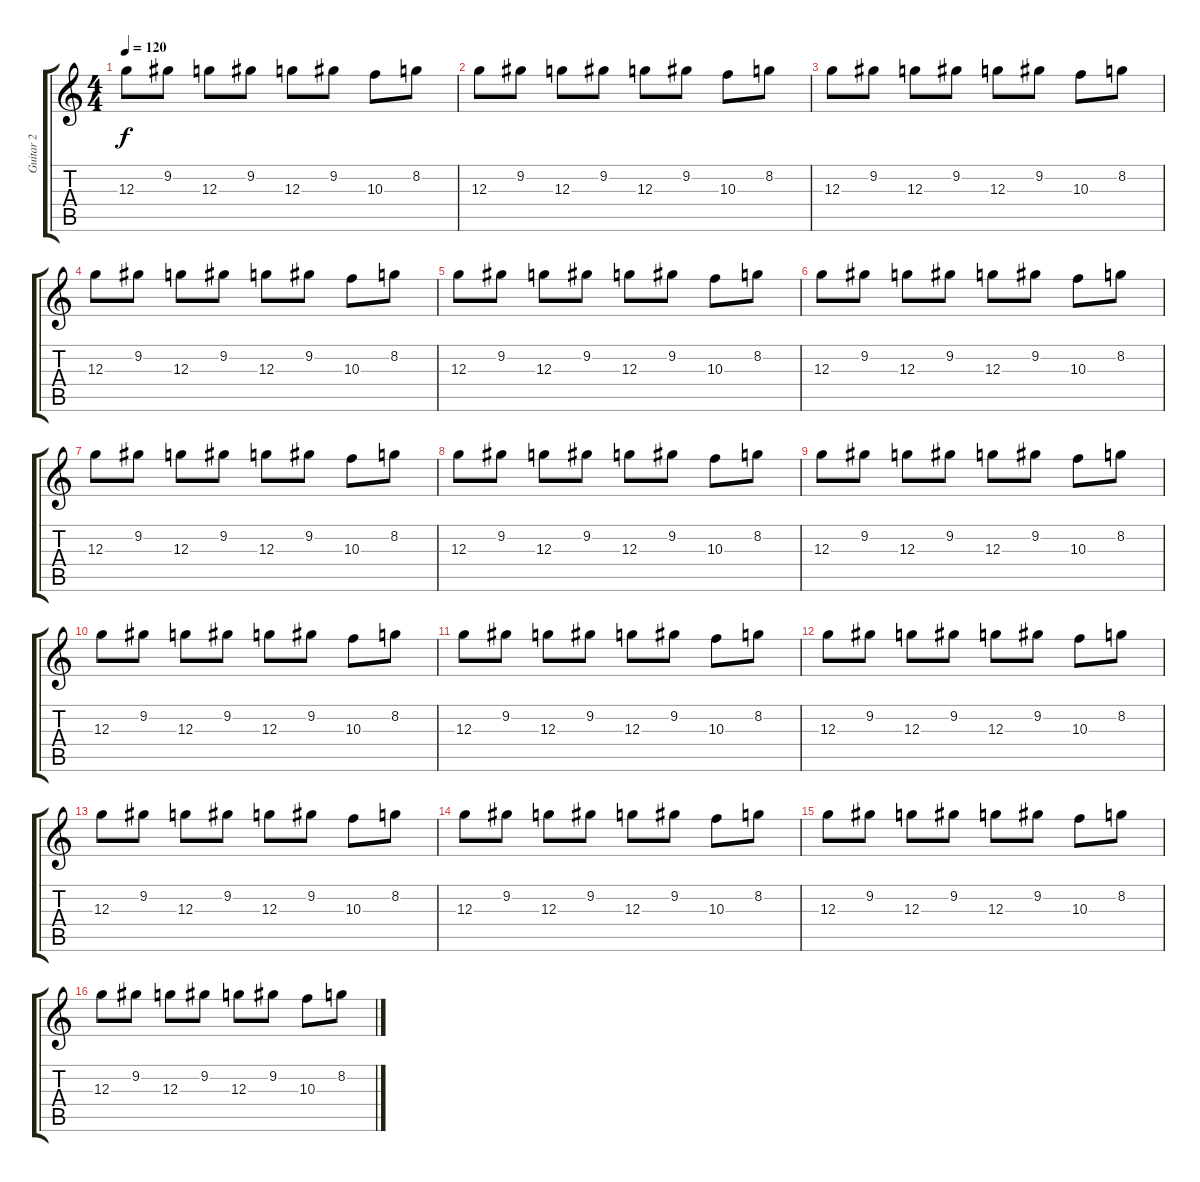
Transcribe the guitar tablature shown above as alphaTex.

\track ("Guitar 2" "Guitar 2") {instrument electricguitarjazz}
\staff {score tabs}
\tuning (E4 B3 G3 D3 A2 E2) {hide}
\ts (4 4)
\tempo 120
\clef g2
\ks c
12.3.8{dy f} 9.2.8 12.3.8 9.2.8 12.3.8 9.2.8 10.3.8 8.2.8 |
12.3.8 9.2.8 12.3.8 9.2.8 12.3.8 9.2.8 10.3.8 8.2.8 |
12.3.8 9.2.8 12.3.8 9.2.8 12.3.8 9.2.8 10.3.8 8.2.8 |
12.3.8 9.2.8 12.3.8 9.2.8 12.3.8 9.2.8 10.3.8 8.2.8 |
12.3.8 9.2.8 12.3.8 9.2.8 12.3.8 9.2.8 10.3.8 8.2.8 |
12.3.8 9.2.8 12.3.8 9.2.8 12.3.8 9.2.8 10.3.8 8.2.8 |
12.3.8 9.2.8 12.3.8 9.2.8 12.3.8 9.2.8 10.3.8 8.2.8 |
12.3.8 9.2.8 12.3.8 9.2.8 12.3.8 9.2.8 10.3.8 8.2.8 |
12.3.8 9.2.8 12.3.8 9.2.8 12.3.8 9.2.8 10.3.8 8.2.8 |
12.3.8 9.2.8 12.3.8 9.2.8 12.3.8 9.2.8 10.3.8 8.2.8 |
12.3.8 9.2.8 12.3.8 9.2.8 12.3.8 9.2.8 10.3.8 8.2.8 |
12.3.8 9.2.8 12.3.8 9.2.8 12.3.8 9.2.8 10.3.8 8.2.8 |
12.3.8 9.2.8 12.3.8 9.2.8 12.3.8 9.2.8 10.3.8 8.2.8 |
12.3.8 9.2.8 12.3.8 9.2.8 12.3.8 9.2.8 10.3.8 8.2.8 |
12.3.8 9.2.8 12.3.8 9.2.8 12.3.8 9.2.8 10.3.8 8.2.8 |
12.3.8 9.2.8 12.3.8 9.2.8 12.3.8 9.2.8 10.3.8 8.2.8
